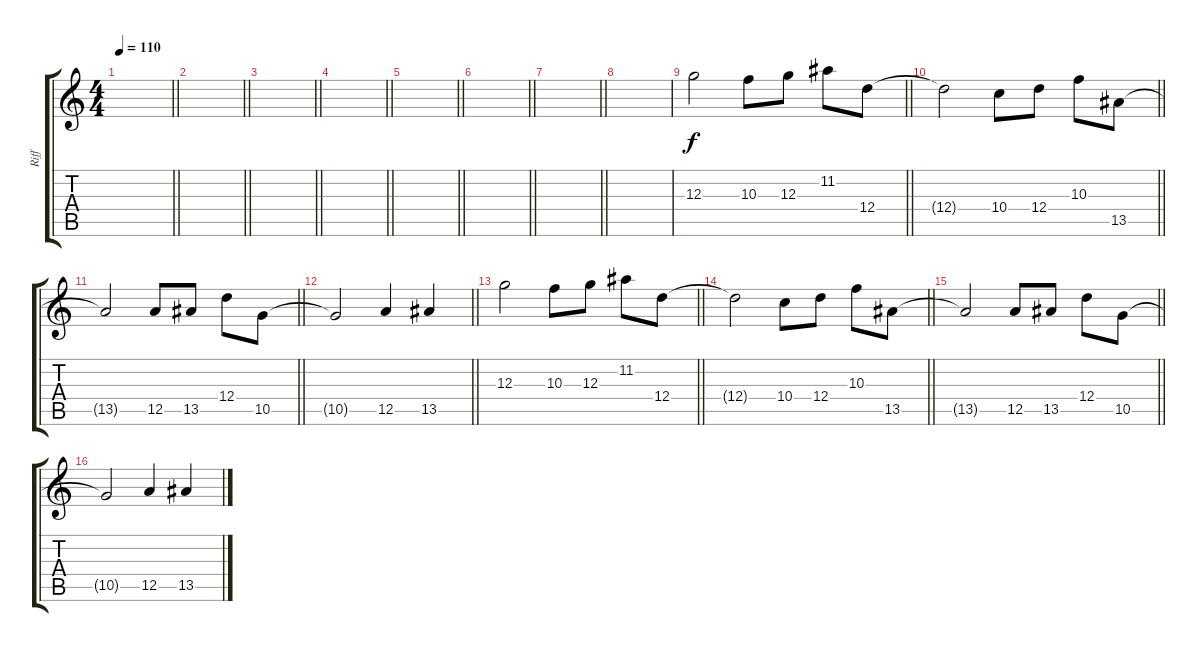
\track ("Riff" "Riff") {instrument distortionguitar}
\staff {score tabs}
\tuning (E4 B3 G3 D3 A2 E2) {hide}
\ts (4 4)
\tempo 110
\clef g2
\barLineRight lightlight
\ks c
|
\barLineRight lightlight
|
\barLineRight lightlight
|
\barLineRight lightlight
|
\barLineRight lightlight
|
\barLineRight lightlight
|
\barLineRight lightlight
|
|
\barLineRight lightlight
12.3.2 10.3.8 12.3.8 11.2.8 12.4.8 |
\barLineRight lightlight
12.4{t}.2 10.4.8 12.4.8 10.3.8 13.5.8 |
\barLineRight lightlight
13.5{t}.2 12.5.8 13.5.8 12.4.8 10.5.8 |
\barLineRight lightlight
10.5{t}.2 12.5.4 13.5.4 |
\barLineRight lightlight
12.3.2 10.3.8 12.3.8 11.2.8 12.4.8 |
\barLineRight lightlight
12.4{t}.2 10.4.8 12.4.8 10.3.8 13.5.8 |
\barLineRight lightlight
13.5{t}.2 12.5.8 13.5.8 12.4.8 10.5.8 |
10.5{t}.2 12.5.4 13.5.4
